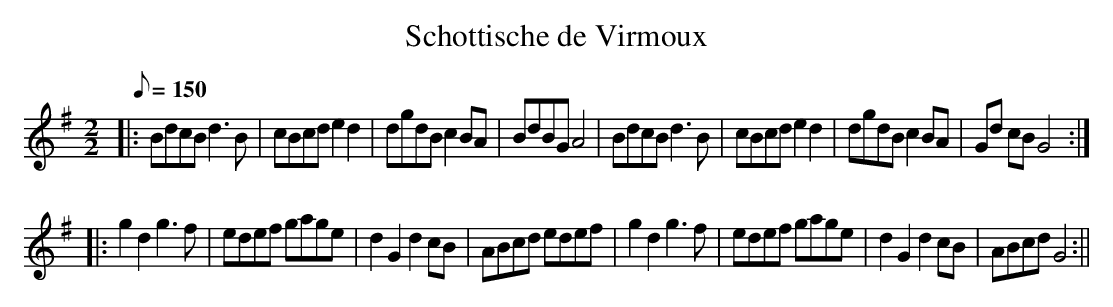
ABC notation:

X:1
T:Schottische de Virmoux
M:2/2
L:1/8
Q:150
K:G major
|:\
BdcBd3B | cBcd e2d2 | dgdB c2BA | BdBG A4 |\
BdcBd3B | cBcd e2d2 | dgdB c2BA | Gd cB G4 :|
|:\
g2d2g3f | edef gage | d2G2d2cB | ABcd edef |\
g2d2g3f | edef gage | d2G2d2cB | ABcd G4 :||
